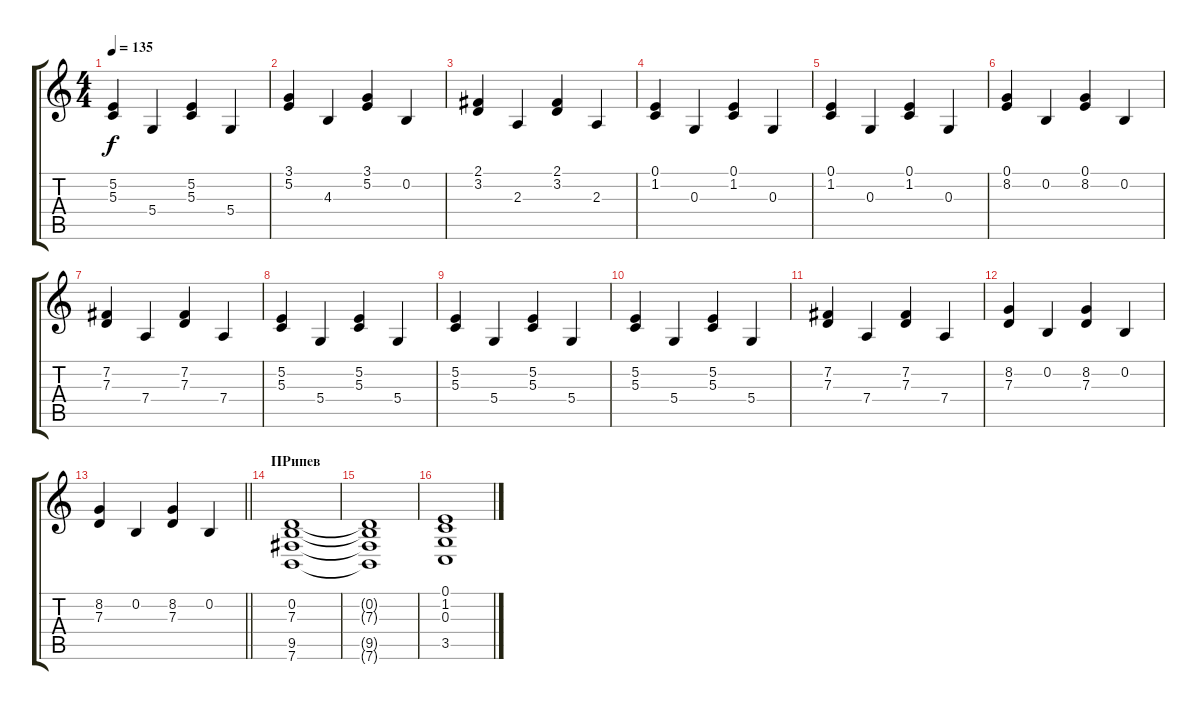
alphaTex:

\track "" {instrument stringensemble1}
\staff {score tabs}
\tuning (E4 B3 G3 D3 A2 E2) {hide}
\ts (4 4)
\tempo 135
\clef g2
\ks c
(5.2 5.3).4{dy f} 5.4.4 (5.2 5.3).4 5.4.4 |
(3.1 5.2).4 4.3.4 (3.1 5.2).4 0.2.4 |
(2.1 3.2).4 2.3.4 (2.1 3.2).4 2.3.4 |
(0.1 1.2).4 0.3.4 (0.1 1.2).4 0.3.4 |
(0.1 1.2).4 0.3.4 (0.1 1.2).4 0.3.4 |
(0.1 8.2).4 0.2.4 (0.1 8.2).4 0.2.4 |
(7.2 7.3).4 7.4.4 (7.2 7.3).4 7.4.4 |
(5.2 5.3).4 5.4.4 (5.2 5.3).4 5.4.4 |
(5.2 5.3).4 5.4.4 (5.2 5.3).4 5.4.4 |
(5.2 5.3).4 5.4.4 (5.2 5.3).4 5.4.4 |
(7.2 7.3).4 7.4.4 (7.2 7.3).4 7.4.4 |
(8.2 7.3).4 0.2.4 (8.2 7.3).4 0.2.4 |
\barLineRight lightlight
(8.2 7.3).4 0.2.4 (8.2 7.3).4 0.2.4 |
\section ("" "ПРипев")
(0.2 7.3 9.5 7.6).1 |
(0.2{t} 7.3{t} 9.5{t} 7.6{t}).1 |
(0.1 1.2 0.3 3.5).1
